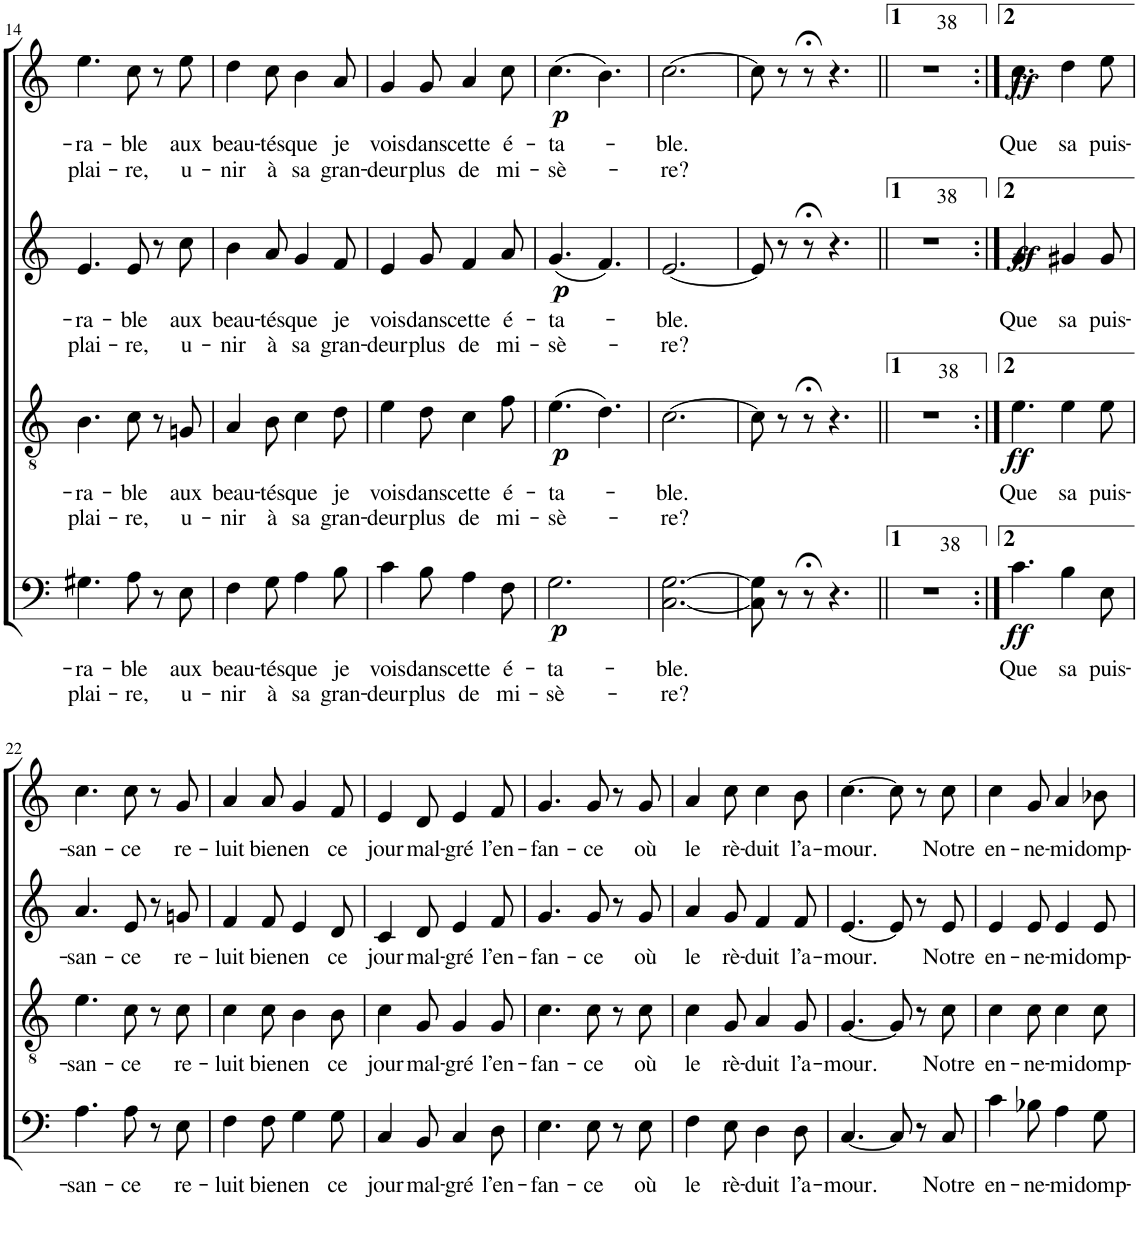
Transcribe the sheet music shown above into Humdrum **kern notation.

**kern	**text	**text	**dynam	**kern	**text	**text	**dynam	**kern	**text	**text	**dynam	**kern	**text	**text	**dynam
*part4	*part4	*part4	*part4	*part3	*part3	*part3	*part3	*part2	*part2	*part2	*part2	*part1	*part1	*part1	*part1
*staff4	*staff4	*staff4	*staff4	*staff3	*staff3	*staff3	*staff3	*staff2	*staff2	*staff2	*staff2	*staff1	*staff1	*staff1	*staff1
*I"Bassi	*	*	*	*I"Tenori	*	*	*	*I"Contralti	*	*	*	*I"Soprani	*	*	*
!!LO:PB:g=z
*clefF4	*	*	*	*clefGv2	*	*	*	*clefG2	*	*	*	*clefG2	*	*	*
*	*	*	*	*	*	*	*	*	*	*	*	*Trd1c2	*	*	*
*k[]	*	*	*	*k[]	*	*	*	*k[]	*	*	*	*k[]	*	*	*
*M6/8	*	*	*	*M6/8	*	*	*	*M6/8	*	*	*	*M6/8	*	*	*
=14	=14	=14	=14	=14	=14	=14	=14	=14	=14	=14	=14	=14	=14	=14	=14
!	!LO:LY:b	!LO:LY:b	!	!	!LO:LY:b	!LO:LY:b	!	!	!LO:LY:b	!LO:LY:b	!	!	!LO:LY:b	!LO:LY:b	!
4.G#X\	-ra-	plai-	.	4.B\	-ra-	plai-	.	4.e/	-ra-	plai-	.	4.ee\	-ra-	plai-	.
!	!LO:LY:b	!LO:LY:b	!	!	!LO:LY:b	!LO:LY:b	!	!	!LO:LY:b	!LO:LY:b	!	!	!LO:LY:b	!LO:LY:b	!
8A\	-ble	-re,	.	8c\	-ble	-re,	.	8e/	-ble	-re,	.	8cc\	-ble	-re,	.
8r	.	.	.	8r	.	.	.	8r	.	.	.	8r	.	.	.
!	!LO:LY:b	!LO:LY:b	!	!	!LO:LY:b	!LO:LY:b	!	!	!LO:LY:b	!LO:LY:b	!	!	!LO:LY:b	!LO:LY:b	!
8E\	aux	u-	.	8Gn/	aux	u-	.	8cc\	aux	u-	.	8ee\	aux	u-	.
=15	=15	=15	=15	=15	=15	=15	=15	=15	=15	=15	=15	=15	=15	=15	=15
!	!LO:LY:b	!LO:LY:b	!	!	!LO:LY:b	!LO:LY:b	!	!	!LO:LY:b	!LO:LY:b	!	!	!LO:LY:b	!LO:LY:b	!
4F\	beau-	-nir	.	4A/	beau-	-nir	.	4b\	beau-	-nir	.	4dd\	beau-	-nir	.
!	!LO:LY:b	!LO:LY:b	!	!	!LO:LY:b	!LO:LY:b	!	!	!LO:LY:b	!LO:LY:b	!	!	!LO:LY:b	!LO:LY:b	!
8G\	-tés	à	.	8B\	-tés	à	.	8a/	-tés	à	.	8cc\	-tés	à	.
!	!LO:LY:b	!LO:LY:b	!	!	!LO:LY:b	!LO:LY:b	!	!	!LO:LY:b	!LO:LY:b	!	!	!LO:LY:b	!LO:LY:b	!
4A\	que	sa	.	4c\	que	sa	.	4g/	que	sa	.	4b\	que	sa	.
!	!LO:LY:b	!LO:LY:b	!	!	!LO:LY:b	!LO:LY:b	!	!	!LO:LY:b	!LO:LY:b	!	!	!LO:LY:b	!LO:LY:b	!
8B\	je	gran-	.	8d\	je	gran-	.	8f/	je	gran-	.	8a/	je	gran-	.
=16	=16	=16	=16	=16	=16	=16	=16	=16	=16	=16	=16	=16	=16	=16	=16
!	!LO:LY:b	!LO:LY:b	!	!	!LO:LY:b	!LO:LY:b	!	!	!LO:LY:b	!LO:LY:b	!	!	!LO:LY:b	!LO:LY:b	!
4c\	vois	-deur	.	4e\	vois	-deur	.	4e/	vois	-deur	.	4g/	vois	-deur	.
!	!LO:LY:b	!LO:LY:b	!	!	!LO:LY:b	!LO:LY:b	!	!	!LO:LY:b	!LO:LY:b	!	!	!LO:LY:b	!LO:LY:b	!
8B\	dans	plus	.	8d\	dans	plus	.	8g/	dans	plus	.	8g/	dans	plus	.
!	!LO:LY:b	!LO:LY:b	!	!	!LO:LY:b	!LO:LY:b	!	!	!LO:LY:b	!LO:LY:b	!	!	!LO:LY:b	!LO:LY:b	!
4A\	cette	de	.	4c\	cette	de	.	4f/	cette	de	.	4a/	cette	de	.
!	!LO:LY:b	!LO:LY:b	!	!	!LO:LY:b	!LO:LY:b	!	!	!LO:LY:b	!LO:LY:b	!	!	!LO:LY:b	!LO:LY:b	!
8F\	é-	mi-	.	8f\	é-	mi-	.	8a/	é-	mi-	.	8cc\	é-	mi-	.
=17	=17	=17	=17	=17	=17	=17	=17	=17	=17	=17	=17	=17	=17	=17	=17
!	!LO:LY:b	!LO:LY:b	!LO:DY:b	!	!LO:LY:b	!LO:LY:b	!LO:DY:b	!	!LO:LY:b	!LO:LY:b	!LO:DY:b	!	!LO:LY:b	!LO:LY:b	!LO:DY:b
2.G\	-ta-	-sè-	p	(4.e\	-ta-	-sè-	p	(4.g/	-ta-	-sè-	p	(4.cc\	-ta-	-sè-	p
.	.	.	.	4.d\)	.	.	.	4.f/)	.	.	.	4.b\)	.	.	.
=18	=18	=18	=18	=18	=18	=18	=18	=18	=18	=18	=18	=18	=18	=18	=18
!	!LO:LY:b	!LO:LY:b	!	!	!LO:LY:b	!LO:LY:b	!	!	!LO:LY:b	!LO:LY:b	!	!	!LO:LY:b	!LO:LY:b	!
[2.C\ [2.G\	-ble.	-re?	.	[2.c\	-ble.	-re?	.	[2.e/	-ble.	-re?	.	[2.cc\	-ble.	-re?	.
=19	=19	=19	=19	=19	=19	=19	=19	=19	=19	=19	=19	=19	=19	=19	=19
8C\] 8G\]	.	.	.	8c\]	.	.	.	8e/]	.	.	.	8cc\]	.	.	.
8r	.	.	.	8r	.	.	.	8r	.	.	.	8r	.	.	.
8r;<	.	.	.	8r;<	.	.	.	8r;<	.	.	.	8r;<	.	.	.
4.r	.	.	.	4.r	.	.	.	4.r	.	.	.	4.r	.	.	.
=20||	=20||	=20||	=20||	=20||	=20||	=20||	=20||	=20||	=20||	=20||	=20||	=20||	=20||	=20||	=20||
!	!	!	!	!	!	!	!	!	!	!	!	!LO:TX:a:t=38	!	!	!
!	!	!	!	!	!	!	!	!LO:TX:a:t=38	!	!	!	!	!	!	!
!	!	!	!	!LO:TX:a:t=38	!	!	!	!	!	!	!	!	!	!	!
!LO:TX:a:t=38	!	!	!	!	!	!	!	!	!	!	!	!	!	!	!
2.r	.	.	.	2.r	.	.	.	2.r	.	.	.	2.r	.	.	.
=21:|!	=21:|!	=21:|!	=21:|!	=21:|!	=21:|!	=21:|!	=21:|!	=21:|!	=21:|!	=21:|!	=21:|!	=21:|!	=21:|!	=21:|!	=21:|!
!	!LO:LY:b	!	!LO:DY:b	!	!LO:LY:b	!	!LO:DY:b	!	!LO:LY:b	!	!LO:DY:b	!	!LO:LY:b	!	!LO:DY:b
4.c\	Que	.	ff	4.e\	Que	.	ff	4.g/	Que	.	ff	4.cc\	Que	.	ff
!	!LO:LY:b	!	!	!	!LO:LY:b	!	!	!	!LO:LY:b	!	!	!	!LO:LY:b	!	!
4B\	sa	.	.	4e\	sa	.	.	4g#X/	sa	.	.	4dd\	sa	.	.
!	!LO:LY:b	!	!	!	!LO:LY:b	!	!	!	!LO:LY:b	!	!	!	!LO:LY:b	!	!
8E\	puis-	.	.	8e\	puis-	.	.	8g#/	puis-	.	.	8ee\	puis-	.	.
!!LO:LB:g=z
=22	=22	=22	=22	=22	=22	=22	=22	=22	=22	=22	=22	=22	=22	=22	=22
!	!LO:LY:b	!	!	!	!LO:LY:b	!	!	!	!LO:LY:b	!	!	!	!LO:LY:b	!	!
4.A\	-san-	.	.	4.e\	-san-	.	.	4.a/	-san-	.	.	4.cc\	-san-	.	.
!	!LO:LY:b	!	!	!	!LO:LY:b	!	!	!	!LO:LY:b	!	!	!	!LO:LY:b	!	!
8A\	-ce	.	.	8c\	-ce	.	.	8e/	-ce	.	.	8cc\	-ce	.	.
8r	.	.	.	8r	.	.	.	8r	.	.	.	8r	.	.	.
!	!LO:LY:b	!	!	!	!LO:LY:b	!	!	!	!LO:LY:b	!	!	!	!LO:LY:b	!	!
8E\	re-	.	.	8c\	re-	.	.	8gn/	re-	.	.	8g/	re-	.	.
=23	=23	=23	=23	=23	=23	=23	=23	=23	=23	=23	=23	=23	=23	=23	=23
!	!LO:LY:b	!	!	!	!LO:LY:b	!	!	!	!LO:LY:b	!	!	!	!LO:LY:b	!	!
4F\	-luit	.	.	4c\	-luit	.	.	4f/	-luit	.	.	4a/	-luit	.	.
!	!LO:LY:b	!	!	!	!LO:LY:b	!	!	!	!LO:LY:b	!	!	!	!LO:LY:b	!	!
8F\	bien	.	.	8c\	bien	.	.	8f/	bien	.	.	8a/	bien	.	.
!	!LO:LY:b	!	!	!	!LO:LY:b	!	!	!	!LO:LY:b	!	!	!	!LO:LY:b	!	!
4G\	en	.	.	4B\	en	.	.	4e/	en	.	.	4g/	en	.	.
!	!LO:LY:b	!	!	!	!LO:LY:b	!	!	!	!LO:LY:b	!	!	!	!LO:LY:b	!	!
8G\	ce	.	.	8B\	ce	.	.	8d/	ce	.	.	8f/	ce	.	.
=24	=24	=24	=24	=24	=24	=24	=24	=24	=24	=24	=24	=24	=24	=24	=24
!	!LO:LY:b	!	!	!	!LO:LY:b	!	!	!	!LO:LY:b	!	!	!	!LO:LY:b	!	!
4C/	jour	.	.	4c\	jour	.	.	4c/	jour	.	.	4e/	jour	.	.
!	!LO:LY:b	!	!	!	!LO:LY:b	!	!	!	!LO:LY:b	!	!	!	!LO:LY:b	!	!
8BB/	mal-	.	.	8G/	mal-	.	.	8d/	mal-	.	.	8d/	mal-	.	.
!	!LO:LY:b	!	!	!	!LO:LY:b	!	!	!	!LO:LY:b	!	!	!	!LO:LY:b	!	!
4C/	-gré	.	.	4G/	-gré	.	.	4e/	-gré	.	.	4e/	-gré	.	.
!	!LO:LY:b	!	!	!	!LO:LY:b	!	!	!	!LO:LY:b	!	!	!	!LO:LY:b	!	!
8D\	l’en-	.	.	8G/	l’en-	.	.	8f/	l’en-	.	.	8f/	l’en-	.	.
=25	=25	=25	=25	=25	=25	=25	=25	=25	=25	=25	=25	=25	=25	=25	=25
!	!LO:LY:b	!	!	!	!LO:LY:b	!	!	!	!LO:LY:b	!	!	!	!LO:LY:b	!	!
4.E\	-fan-	.	.	4.c\	-fan-	.	.	4.g/	-fan-	.	.	4.g/	-fan-	.	.
!	!LO:LY:b	!	!	!	!LO:LY:b	!	!	!	!LO:LY:b	!	!	!	!LO:LY:b	!	!
8E\	-ce	.	.	8c\	-ce	.	.	8g/	-ce	.	.	8g/	-ce	.	.
8r	.	.	.	8r	.	.	.	8r	.	.	.	8r	.	.	.
!	!LO:LY:b	!	!	!	!LO:LY:b	!	!	!	!LO:LY:b	!	!	!	!LO:LY:b	!	!
8E\	où	.	.	8c\	où	.	.	8g/	où	.	.	8g/	où	.	.
=26	=26	=26	=26	=26	=26	=26	=26	=26	=26	=26	=26	=26	=26	=26	=26
!	!LO:LY:b	!	!	!	!LO:LY:b	!	!	!	!LO:LY:b	!	!	!	!LO:LY:b	!	!
4F\	le	.	.	4c\	le	.	.	4a/	le	.	.	4a/	le	.	.
!	!LO:LY:b	!	!	!	!LO:LY:b	!	!	!	!LO:LY:b	!	!	!	!LO:LY:b	!	!
8E\	rè-	.	.	8G/	rè-	.	.	8g/	rè-	.	.	8cc\	rè-	.	.
!	!LO:LY:b	!	!	!	!LO:LY:b	!	!	!	!LO:LY:b	!	!	!	!LO:LY:b	!	!
4D\	-duit	.	.	4A/	-duit	.	.	4f/	-duit	.	.	4cc\	-duit	.	.
!	!LO:LY:b	!	!	!	!LO:LY:b	!	!	!	!LO:LY:b	!	!	!	!LO:LY:b	!	!
8D\	l’a-	.	.	8G/	l’a-	.	.	8f/	l’a-	.	.	8b\	l’a-	.	.
=27	=27	=27	=27	=27	=27	=27	=27	=27	=27	=27	=27	=27	=27	=27	=27
!	!LO:LY:b	!	!	!	!LO:LY:b	!	!	!	!LO:LY:b	!	!	!	!LO:LY:b	!	!
[4.C/	-mour.	.	.	[4.G/	-mour.	.	.	[4.e/	-mour.	.	.	[4.cc\	-mour.	.	.
8C/]	.	.	.	8G/]	.	.	.	8e/]	.	.	.	8cc\]	.	.	.
8r	.	.	.	8r	.	.	.	8r	.	.	.	8r	.	.	.
!	!LO:LY:b	!	!	!	!LO:LY:b	!	!	!	!LO:LY:b	!	!	!	!LO:LY:b	!	!
8C/	Notre	.	.	8c\	Notre	.	.	8e/	Notre	.	.	8cc\	Notre	.	.
=28	=28	=28	=28	=28	=28	=28	=28	=28	=28	=28	=28	=28	=28	=28	=28
!	!LO:LY:b	!	!	!	!LO:LY:b	!	!	!	!LO:LY:b	!	!	!	!LO:LY:b	!	!
4c\	en-	.	.	4c\	en-	.	.	4e/	en-	.	.	4cc\	en-	.	.
!	!LO:LY:b	!	!	!	!LO:LY:b	!	!	!	!LO:LY:b	!	!	!	!LO:LY:b	!	!
8B-X\	-ne-	.	.	8c\	-ne-	.	.	8e/	-ne-	.	.	8g/	-ne-	.	.
!	!LO:LY:b	!	!	!	!LO:LY:b	!	!	!	!LO:LY:b	!	!	!	!LO:LY:b	!	!
4A\	-mi	.	.	4c\	-mi	.	.	4e/	-mi	.	.	4a/	-mi	.	.
!	!LO:LY:b	!	!	!	!LO:LY:b	!	!	!	!LO:LY:b	!	!	!	!LO:LY:b	!	!
8G\	domp-	.	.	8c\	domp-	.	.	8e/	domp-	.	.	8b-X\	domp-	.	.
=	=	=	=	=	=	=	=	=	=	=	=	=	=	=	=
*-	*-	*-	*-	*-	*-	*-	*-	*-	*-	*-	*-	*-	*-	*-	*-
